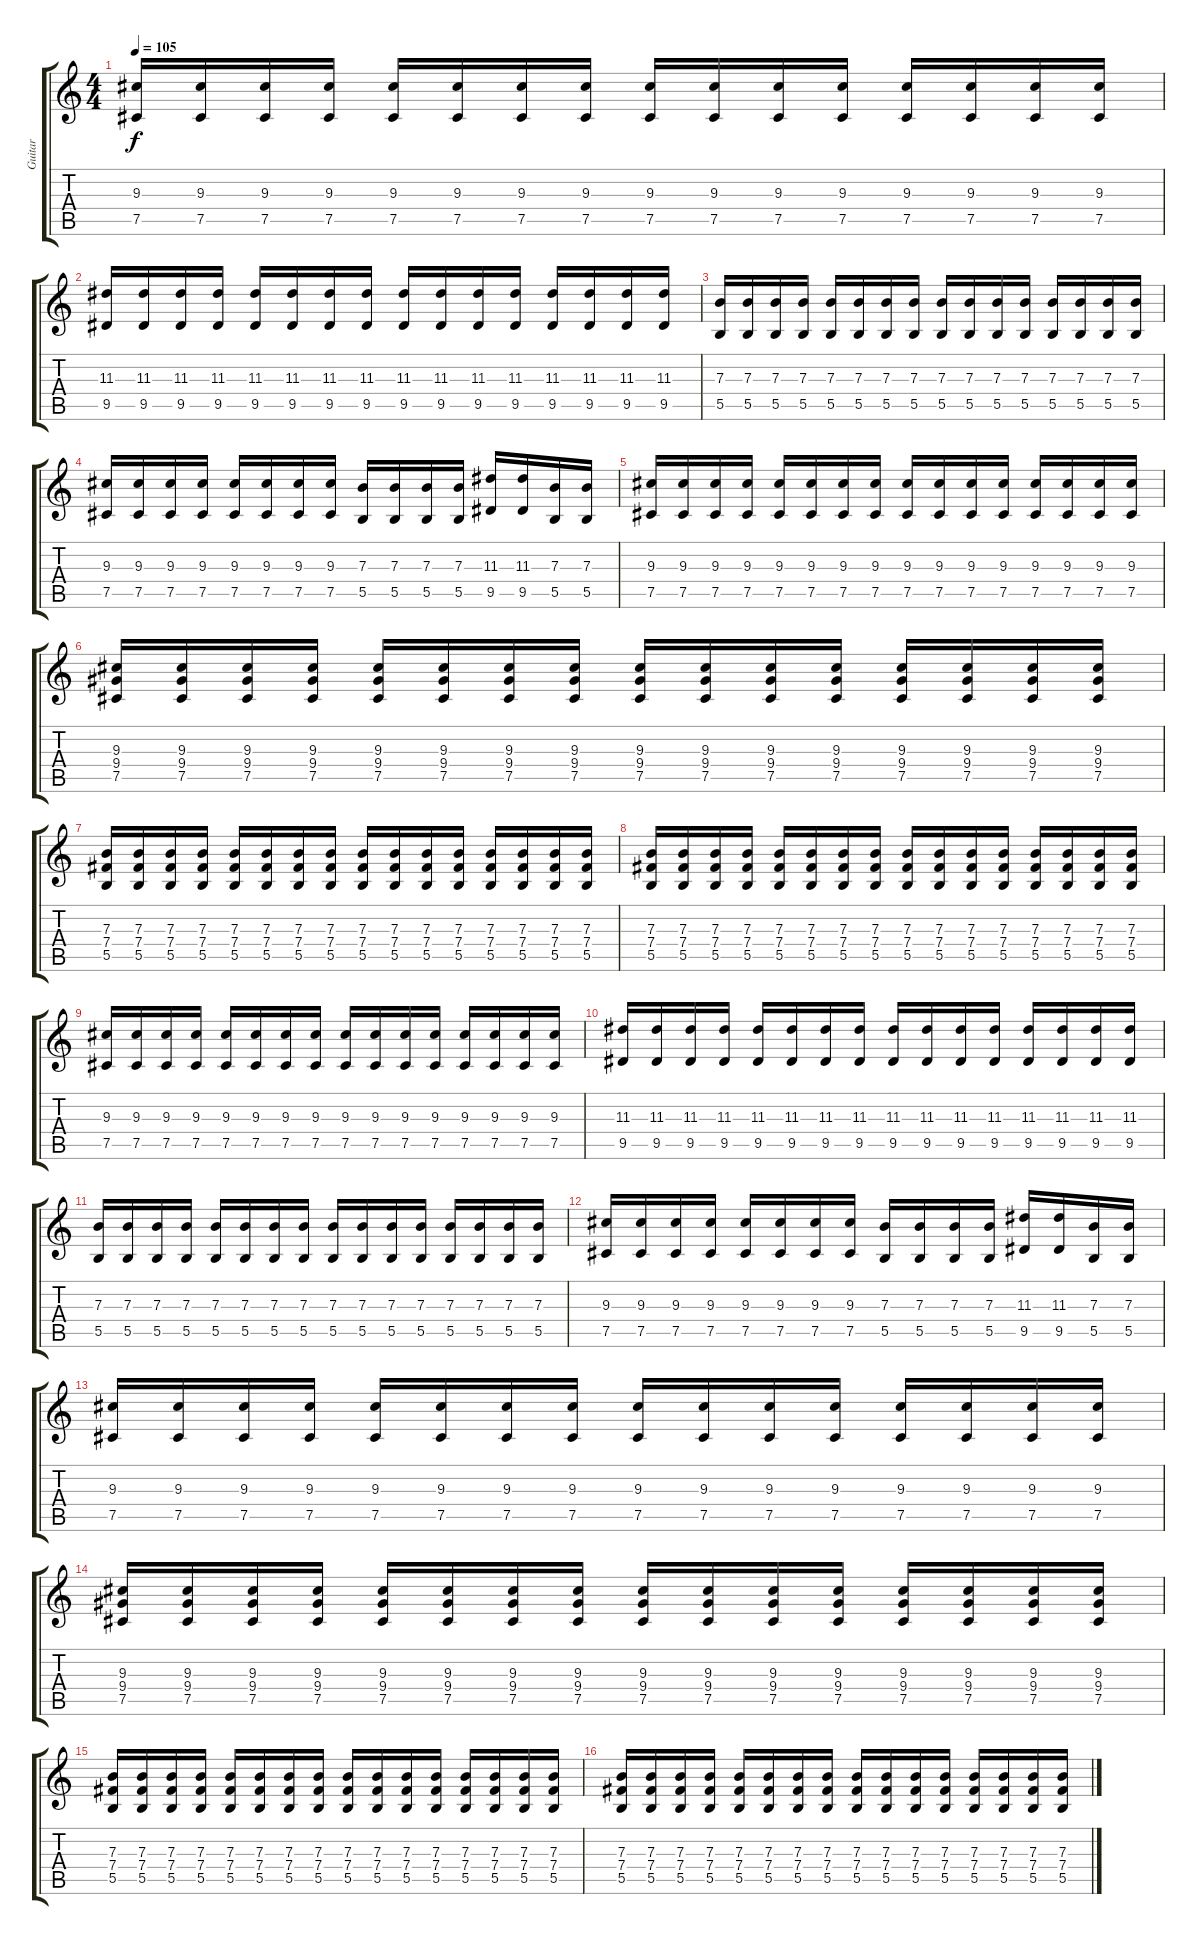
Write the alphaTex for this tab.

\track ("Guitar" "Guitar") {instrument distortionguitar}
\staff {score tabs}
\tuning (Db4 Ab3 E3 B2 Gb2 B1) {hide}
\ts (4 4)
\tempo 105
\clef g2
\ks c
(9.3 7.5).16{dy f} (9.3 7.5).16 (9.3 7.5).16 (9.3 7.5).16 (9.3 7.5).16 (9.3 7.5).16 (9.3 7.5).16 (9.3 7.5).16 (9.3 7.5).16 (9.3 7.5).16 (9.3 7.5).16 (9.3 7.5).16 (9.3 7.5).16 (9.3 7.5).16 (9.3 7.5).16 (9.3 7.5).16 |
(11.3 9.5).16 (11.3 9.5).16 (11.3 9.5).16 (11.3 9.5).16 (11.3 9.5).16 (11.3 9.5).16 (11.3 9.5).16 (11.3 9.5).16 (11.3 9.5).16 (11.3 9.5).16 (11.3 9.5).16 (11.3 9.5).16 (11.3 9.5).16 (11.3 9.5).16 (11.3 9.5).16 (11.3 9.5).16 |
(7.3 5.5).16 (7.3 5.5).16 (7.3 5.5).16 (7.3 5.5).16 (7.3 5.5).16 (7.3 5.5).16 (7.3 5.5).16 (7.3 5.5).16 (7.3 5.5).16 (7.3 5.5).16 (7.3 5.5).16 (7.3 5.5).16 (7.3 5.5).16 (7.3 5.5).16 (7.3 5.5).16 (7.3 5.5).16 |
(9.3 7.5).16 (9.3 7.5).16 (9.3 7.5).16 (9.3 7.5).16 (9.3 7.5).16 (9.3 7.5).16 (9.3 7.5).16 (9.3 7.5).16 (7.3 5.5).16 (7.3 5.5).16 (7.3 5.5).16 (7.3 5.5).16 (11.3 9.5).16 (11.3 9.5).16 (7.3 5.5).16 (7.3 5.5).16 |
(9.3 7.5).16 (9.3 7.5).16 (9.3 7.5).16 (9.3 7.5).16 (9.3 7.5).16 (9.3 7.5).16 (9.3 7.5).16 (9.3 7.5).16 (9.3 7.5).16 (9.3 7.5).16 (9.3 7.5).16 (9.3 7.5).16 (9.3 7.5).16 (9.3 7.5).16 (9.3 7.5).16 (9.3 7.5).16 |
(9.3 9.4 7.5).16 (9.3 9.4 7.5).16 (9.3 9.4 7.5).16 (9.3 9.4 7.5).16 (9.3 9.4 7.5).16 (9.3 9.4 7.5).16 (9.3 9.4 7.5).16 (9.3 9.4 7.5).16 (9.3 9.4 7.5).16 (9.3 9.4 7.5).16 (9.3 9.4 7.5).16 (9.3 9.4 7.5).16 (9.3 9.4 7.5).16 (9.3 9.4 7.5).16 (9.3 9.4 7.5).16 (9.3 9.4 7.5).16 |
(7.3 7.4 5.5).16 (7.3 7.4 5.5).16 (7.3 7.4 5.5).16 (7.3 7.4 5.5).16 (7.3 7.4 5.5).16 (7.3 7.4 5.5).16 (7.3 7.4 5.5).16 (7.3 7.4 5.5).16 (7.3 7.4 5.5).16 (7.3 7.4 5.5).16 (7.3 7.4 5.5).16 (7.3 7.4 5.5).16 (7.3 7.4 5.5).16 (7.3 7.4 5.5).16 (7.3 7.4 5.5).16 (7.3 7.4 5.5).16 |
(7.3 7.4 5.5).16 (7.3 7.4 5.5).16 (7.3 7.4 5.5).16 (7.3 7.4 5.5).16 (7.3 7.4 5.5).16 (7.3 7.4 5.5).16 (7.3 7.4 5.5).16 (7.3 7.4 5.5).16 (7.3 7.4 5.5).16 (7.3 7.4 5.5).16 (7.3 7.4 5.5).16 (7.3 7.4 5.5).16 (7.3 7.4 5.5).16 (7.3 7.4 5.5).16 (7.3 7.4 5.5).16 (7.3 7.4 5.5).16 |
(9.3 7.5).16 (9.3 7.5).16 (9.3 7.5).16 (9.3 7.5).16 (9.3 7.5).16 (9.3 7.5).16 (9.3 7.5).16 (9.3 7.5).16 (9.3 7.5).16 (9.3 7.5).16 (9.3 7.5).16 (9.3 7.5).16 (9.3 7.5).16 (9.3 7.5).16 (9.3 7.5).16 (9.3 7.5).16 |
(11.3 9.5).16 (11.3 9.5).16 (11.3 9.5).16 (11.3 9.5).16 (11.3 9.5).16 (11.3 9.5).16 (11.3 9.5).16 (11.3 9.5).16 (11.3 9.5).16 (11.3 9.5).16 (11.3 9.5).16 (11.3 9.5).16 (11.3 9.5).16 (11.3 9.5).16 (11.3 9.5).16 (11.3 9.5).16 |
(7.3 5.5).16 (7.3 5.5).16 (7.3 5.5).16 (7.3 5.5).16 (7.3 5.5).16 (7.3 5.5).16 (7.3 5.5).16 (7.3 5.5).16 (7.3 5.5).16 (7.3 5.5).16 (7.3 5.5).16 (7.3 5.5).16 (7.3 5.5).16 (7.3 5.5).16 (7.3 5.5).16 (7.3 5.5).16 |
(9.3 7.5).16 (9.3 7.5).16 (9.3 7.5).16 (9.3 7.5).16 (9.3 7.5).16 (9.3 7.5).16 (9.3 7.5).16 (9.3 7.5).16 (7.3 5.5).16 (7.3 5.5).16 (7.3 5.5).16 (7.3 5.5).16 (11.3 9.5).16 (11.3 9.5).16 (7.3 5.5).16 (7.3 5.5).16 |
(9.3 7.5).16 (9.3 7.5).16 (9.3 7.5).16 (9.3 7.5).16 (9.3 7.5).16 (9.3 7.5).16 (9.3 7.5).16 (9.3 7.5).16 (9.3 7.5).16 (9.3 7.5).16 (9.3 7.5).16 (9.3 7.5).16 (9.3 7.5).16 (9.3 7.5).16 (9.3 7.5).16 (9.3 7.5).16 |
(9.3 9.4 7.5).16 (9.3 9.4 7.5).16 (9.3 9.4 7.5).16 (9.3 9.4 7.5).16 (9.3 9.4 7.5).16 (9.3 9.4 7.5).16 (9.3 9.4 7.5).16 (9.3 9.4 7.5).16 (9.3 9.4 7.5).16 (9.3 9.4 7.5).16 (9.3 9.4 7.5).16 (9.3 9.4 7.5).16 (9.3 9.4 7.5).16 (9.3 9.4 7.5).16 (9.3 9.4 7.5).16 (9.3 9.4 7.5).16 |
(7.3 7.4 5.5).16 (7.3 7.4 5.5).16 (7.3 7.4 5.5).16 (7.3 7.4 5.5).16 (7.3 7.4 5.5).16 (7.3 7.4 5.5).16 (7.3 7.4 5.5).16 (7.3 7.4 5.5).16 (7.3 7.4 5.5).16 (7.3 7.4 5.5).16 (7.3 7.4 5.5).16 (7.3 7.4 5.5).16 (7.3 7.4 5.5).16 (7.3 7.4 5.5).16 (7.3 7.4 5.5).16 (7.3 7.4 5.5).16 |
(7.3 7.4 5.5).16 (7.3 7.4 5.5).16 (7.3 7.4 5.5).16 (7.3 7.4 5.5).16 (7.3 7.4 5.5).16 (7.3 7.4 5.5).16 (7.3 7.4 5.5).16 (7.3 7.4 5.5).16 (7.3 7.4 5.5).16 (7.3 7.4 5.5).16 (7.3 7.4 5.5).16 (7.3 7.4 5.5).16 (7.3 7.4 5.5).16 (7.3 7.4 5.5).16 (7.3 7.4 5.5).16 (7.3 7.4 5.5).16
